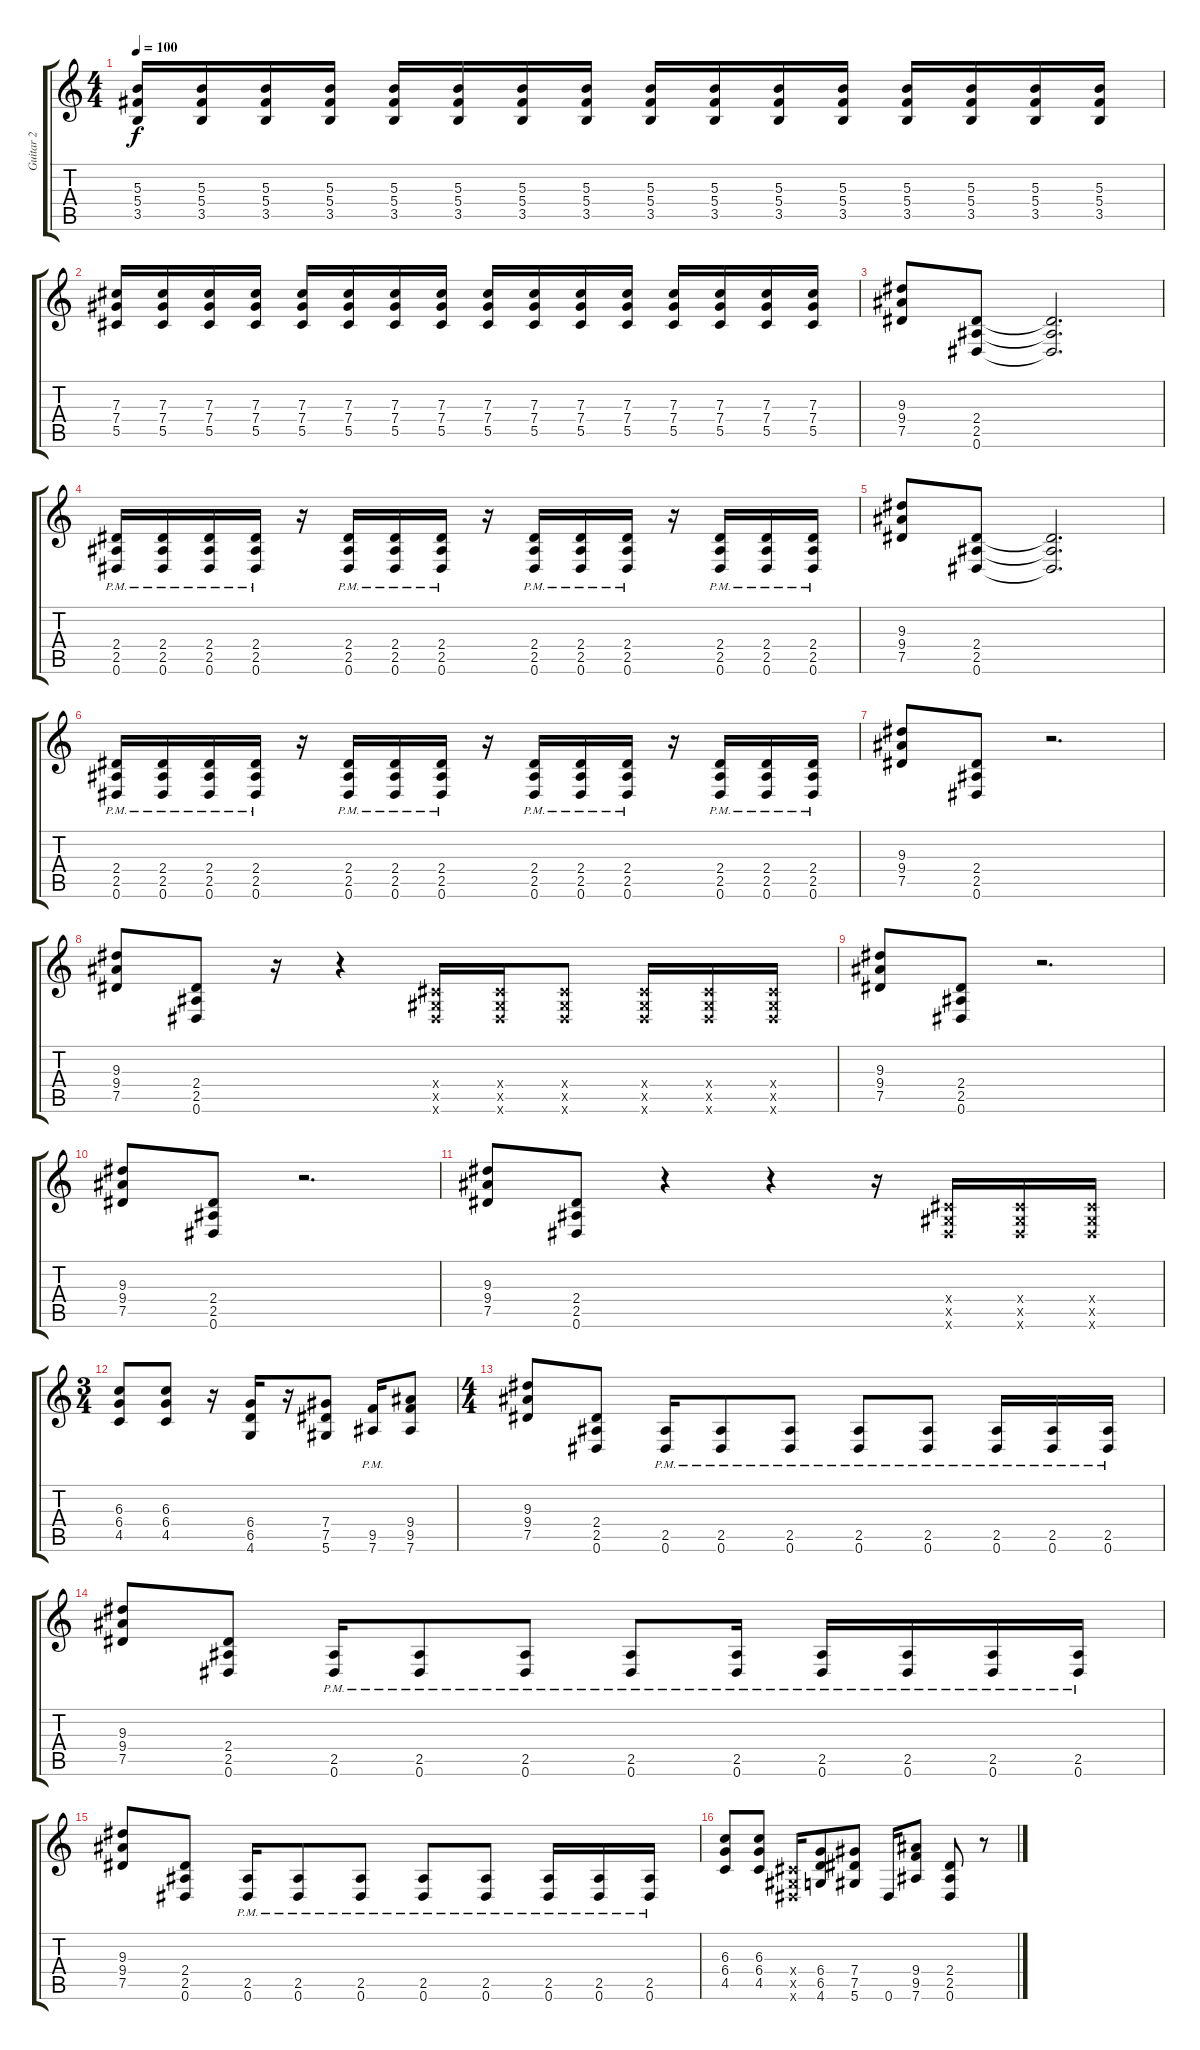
\track ("Guitar 2" "Guitar 2") {instrument distortionguitar}
\staff {score tabs}
\tuning (Eb4 Bb3 Gb3 Db3 Ab2 Eb2) {hide}
\ts (4 4)
\tempo 100
\clef g2
\ks c
(5.3 5.4 3.5).16{dy f} (5.3 5.4 3.5).16 (5.3 5.4 3.5).16 (5.3 5.4 3.5).16 (5.3 5.4 3.5).16 (5.3 5.4 3.5).16 (5.3 5.4 3.5).16 (5.3 5.4 3.5).16 (5.3 5.4 3.5).16 (5.3 5.4 3.5).16 (5.3 5.4 3.5).16 (5.3 5.4 3.5).16 (5.3 5.4 3.5).16 (5.3 5.4 3.5).16 (5.3 5.4 3.5).16 (5.3 5.4 3.5).16 |
(7.3 7.4 5.5).16 (7.3 7.4 5.5).16 (7.3 7.4 5.5).16 (7.3 7.4 5.5).16 (7.3 7.4 5.5).16 (7.3 7.4 5.5).16 (7.3 7.4 5.5).16 (7.3 7.4 5.5).16 (7.3 7.4 5.5).16 (7.3 7.4 5.5).16 (7.3 7.4 5.5).16 (7.3 7.4 5.5).16 (7.3 7.4 5.5).16 (7.3 7.4 5.5).16 (7.3 7.4 5.5).16 (7.3 7.4 5.5).16 |
(9.3 9.4 7.5).8 (2.4 2.5 0.6).8 (2.4{t} 2.5{t} 0.6{t}).2{d} |
(2.4{pm} 2.5{pm} 0.6{pm}).16 (2.4{pm} 2.5{pm} 0.6{pm}).16 (2.4{pm} 2.5{pm} 0.6{pm}).16 (2.4{pm} 2.5{pm} 0.6{pm}).16 r.16 (2.4{pm} 2.5{pm} 0.6{pm}).16 (2.4{pm} 2.5{pm} 0.6{pm}).16 (2.4{pm} 2.5{pm} 0.6{pm}).16 r.16 (2.4{pm} 2.5{pm} 0.6{pm}).16 (2.4{pm} 2.5{pm} 0.6{pm}).16 (2.4{pm} 2.5{pm} 0.6{pm}).16 r.16 (2.4{pm} 2.5{pm} 0.6{pm}).16 (2.4{pm} 2.5{pm} 0.6{pm}).16 (2.4{pm} 2.5{pm} 0.6{pm}).16 |
(9.3 9.4 7.5).8 (2.4 2.5 0.6).8 (2.4{t} 2.5{t} 0.6{t}).2{d} |
(2.4{pm} 2.5{pm} 0.6{pm}).16 (2.4{pm} 2.5{pm} 0.6{pm}).16 (2.4{pm} 2.5{pm} 0.6{pm}).16 (2.4{pm} 2.5{pm} 0.6{pm}).16 r.16 (2.4{pm} 2.5{pm} 0.6{pm}).16 (2.4{pm} 2.5{pm} 0.6{pm}).16 (2.4{pm} 2.5{pm} 0.6{pm}).16 r.16 (2.4{pm} 2.5{pm} 0.6{pm}).16 (2.4{pm} 2.5{pm} 0.6{pm}).16 (2.4{pm} 2.5{pm} 0.6{pm}).16 r.16 (2.4{pm} 2.5{pm} 0.6{pm}).16 (2.4{pm} 2.5{pm} 0.6{pm}).16 (2.4{pm} 2.5{pm} 0.6{pm}).16 |
(9.3 9.4 7.5).8 (2.4 2.5 0.6).8 r.2{d} |
(9.3 9.4 7.5).8 (2.4 2.5 0.6).8 r.16 r.4 (0.4{x} 0.5{x} 0.6{x}).16 (0.4{x} 0.5{x} 0.6{x}).16 (0.4{x} 0.5{x} 0.6{x}).8 (0.4{x} 0.5{x} 0.6{x}).16 (0.4{x} 0.5{x} 0.6{x}).16 (0.4{x} 0.5{x} 0.6{x}).16 |
(9.3 9.4 7.5).8 (2.4 2.5 0.6).8 r.2{d} |
(9.3 9.4 7.5).8 (2.4 2.5 0.6).8 r.2{d} |
(9.3 9.4 7.5).8 (2.4 2.5 0.6).8 r.4 r.4 r.16 (0.4{x} 0.5{x} 0.6{x}).16 (0.4{x} 0.5{x} 0.6{x}).16 (0.4{x} 0.5{x} 0.6{x}).16 |
\ts (3 4)
(6.3 6.4 4.5).8 (6.3 6.4 4.5).8 r.16 (6.4 6.5 4.6).16 r.16 (7.4 7.5 5.6).8 (9.5 7.6{pm}).16 (9.4 9.5 7.6).8 |
\ts (4 4)
(9.3 9.4 7.5).8 (2.4 2.5 0.6).8 (2.5{pm} 0.6{pm}).16 (2.5{pm} 0.6{pm}).8 (2.5{pm} 0.6{pm}).8 (2.5{pm} 0.6{pm}).8 (2.5{pm} 0.6{pm}).8 (2.5{pm} 0.6{pm}).16 (2.5{pm} 0.6{pm}).16 (2.5{pm} 0.6{pm}).16 |
(9.3 9.4 7.5).8 (2.4 2.5 0.6).8 (2.5{pm} 0.6{pm}).16 (2.5{pm} 0.6{pm}).8 (2.5{pm} 0.6{pm}).8 (2.5{pm} 0.6{pm}).8 (2.5{pm} 0.6{pm}).16 (2.5{pm} 0.6{pm}).16 (2.5{pm} 0.6{pm}).16 (2.5{pm} 0.6{pm}).16 (2.5{pm} 0.6{pm}).16 |
(9.3 9.4 7.5).8 (2.4 2.5 0.6).8 (2.5{pm} 0.6{pm}).16 (2.5{pm} 0.6{pm}).8 (2.5{pm} 0.6{pm}).8 (2.5{pm} 0.6{pm}).8 (2.5{pm} 0.6{pm}).8 (2.5{pm} 0.6{pm}).16 (2.5{pm} 0.6{pm}).16 (2.5{pm} 0.6{pm}).16 |
(6.3 6.4 4.5).8 (6.3 6.4 4.5).8 (0.4{x} 0.5{x} 0.6{x}).16 (6.4 6.5 4.6).8 (7.4 7.5 5.6).8 0.6.16 (9.4 9.5 7.6).8 (2.4 2.5 0.6).8 r.8
